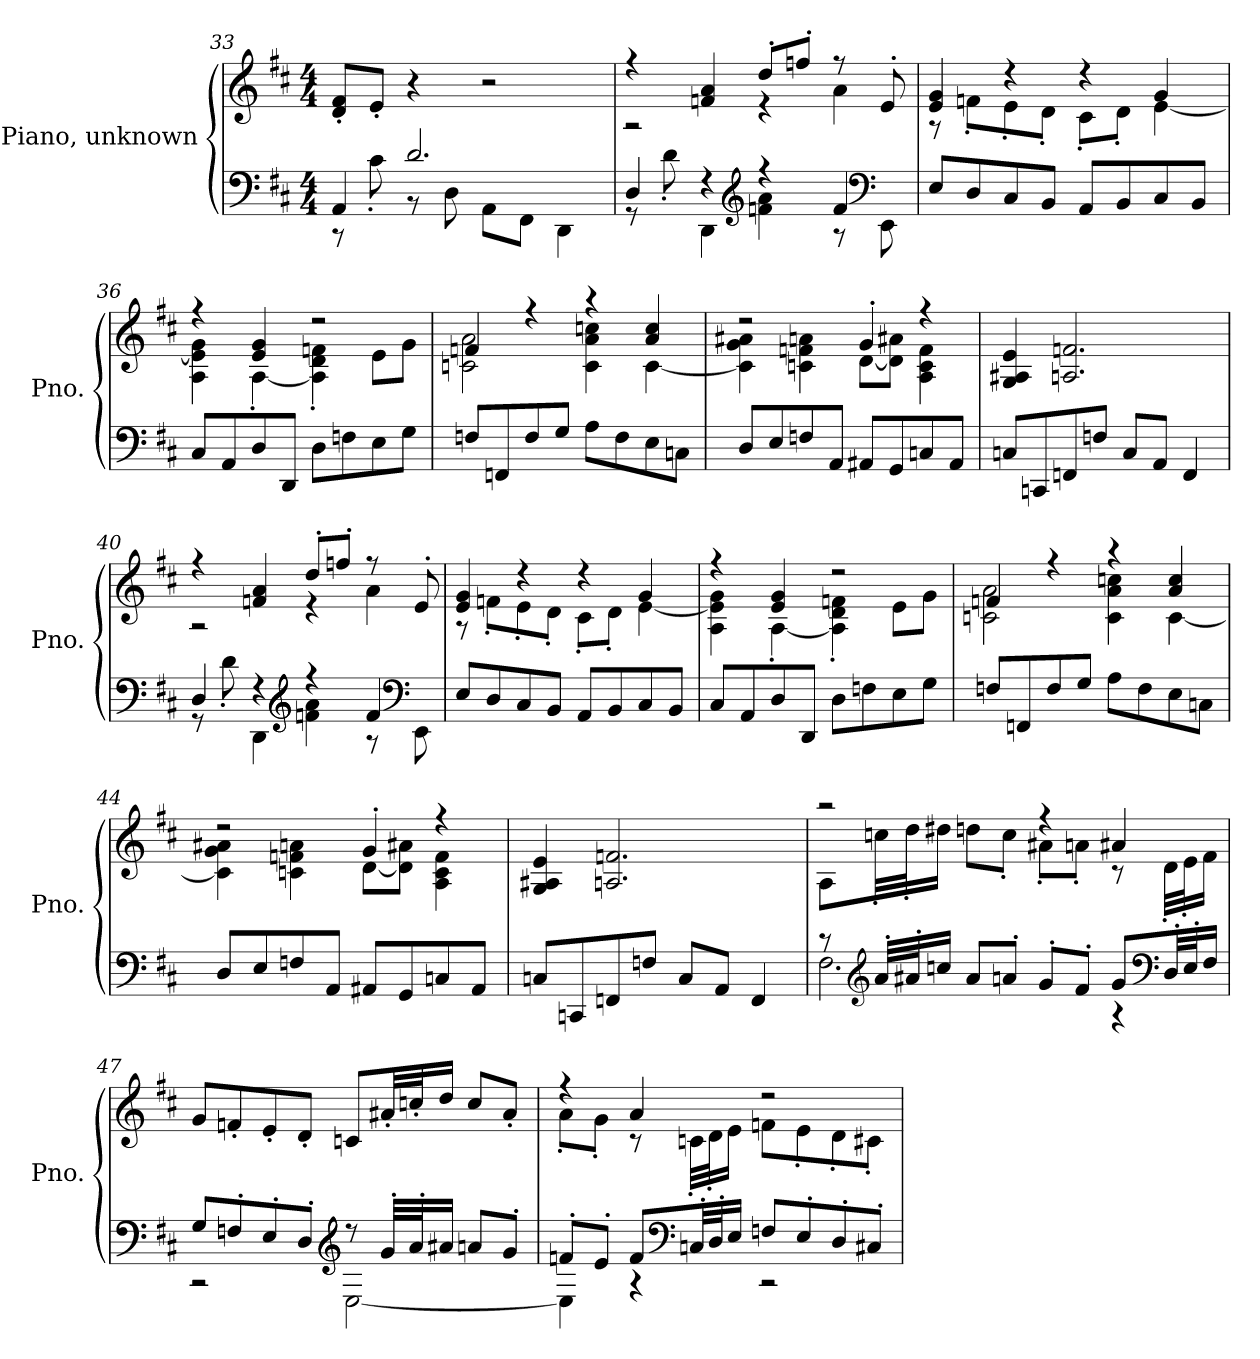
**kern	**kern
*part1	*part1
*staff2	*staff1
*I"Piano, unknown	*
*I'Pno.	*
*clefF4	*clefG2
*k[f#c#]	*k[f#c#]
*M4/4	*M4/4
=33	=33
*^	*
4AA/	8r	8d/' 8f#/'L
.	8c#'\	8e'/J
2.d/	8r	4r
.	8D\	.
.	8AA\L	2r
.	8FF#\J	.
.	4DD\	.
!!LO:LB:g=z
=34	=34	=34
*	*	*^
4D/	8r	4r	2r
.	8d'\	.	.
4r	4DD\	4fn/ 4a/	.
*clefG2	*	*	*
4r	4fn\ 4a\	8dd'/L	4r
.	.	8ffn'/J	.
4f/	8r	8r	4a\
*clefF4	*	*	*
.	8EE\	8e'/	.
*v	*v	*	*
=35	=35	=35
8E/L	4e/ 4g/	8r
8D/	.	8fn'\L
8C#/	4r	8e'\
8BB/J	.	8d'\J
8AA/L	4r	8c#'\L
8BB/	.	8d'\J
8C#/	4g/	[4e\
8BB/J	.	.
=36	=36	=36
8C#/L	4r	4A\ 4e\] 4g\
8AA/	.	.
8D/	4e/ 4g/	[4A'\
8DD/J	.	.
8D\L	2r	4A\]' 4d\' 4fn\'
8Fn\	.	.
8E\	.	8e\L
8G\J	.	8g\J
=37	=37	=37
8Fn/L	4fn/	2cn\ 2a\
8FFn/	.	.
8F/	4r	.
8G/J	.	.
8A\L	4r	4c\ 4a\ 4ccn\
8F\	.	.
8E\	4a/ 4cc/	[4c\
8Cn\J	.	.
!!LO:LB:g=z	!!
=38	=38	=38
8D/L	2r	4c\] 4g\ 4a#X\
8E/	.	.
8Fn/	.	4cn\ 4fn\ 4an\
8AA/J	.	.
8AA#X/L	4g'/	[8d\L
8GG/	.	8d\] 8a#X\J
8Cn/	4r	4A\ 4c\ 4f\
8AA#/J	.	.
*	*v	*v
=39	=39
8Cn/L	4G/ 4A#X/ 4e/
8CCn/	.
8FFn/	2.An/ 2.fn/
8Fn/J	.
8C/L	.
8AA/J	.
4FF/	.
=40	=40
*^	*^
4D/	8r	4r	2r
.	8d'\	.	.
4r	4DD\	4fn/ 4a/	.
*clefG2	*	*	*
4r	4fn\ 4a\	8dd'/L	4r
.	.	8ffn'/J	.
4f/	8r	8r	4a\
*clefF4	*	*	*
.	8EE\	8e'/	.
*v	*v	*	*
=41	=41	=41
8E/L	4e/ 4g/	8r
8D/	.	8fn'\L
8C#/	4r	8e'\
8BB/J	.	8d'\J
8AA/L	4r	8c#'\L
8BB/	.	8d'\J
8C#/	4g/	[4e\
8BB/J	.	.
!!LO:LB:g=z	!!
=42	=42	=42
8C#/L	4r	4A\ 4e\] 4g\
8AA/	.	.
8D/	4e/ 4g/	[4A'\
8DD/J	.	.
8D\L	2r	4A\]' 4d\' 4fn\'
8Fn\	.	.
8E\	.	8e\L
8G\J	.	8g\J
=43	=43	=43
8Fn/L	4fn/	2cn\ 2a\
8FFn/	.	.
8F/	4r	.
8G/J	.	.
8A\L	4r	4c\ 4a\ 4ccn\
8F\	.	.
8E\	4a/ 4cc/	[4c\
8Cn\J	.	.
=44	=44	=44
8D/L	2r	4c\] 4g\ 4a#X\
8E/	.	.
8Fn/	.	4cn\ 4fn\ 4an\
8AA/J	.	.
8AA#X/L	4g'/	[8d\L
8GG/	.	8d\] 8a#X\J
8Cn/	4r	4A\ 4c\ 4f\
8AA#/J	.	.
*	*v	*v
=45	=45
8Cn/L	4G/ 4A#X/ 4e/
8CCn/	.
8FFn/	2.An/ 2.fn/
8Fn/J	.
8C/L	.
8AA/J	.
4FF/	.
!!LO:LB:g=z
=46	=46
*^	*^
8r	2.F#\	2r	8A\L
*clefG2	*	*	*
32a'/LLL	.	.	32ccn'\LL
32a#X'/J	.	.	32dd'\J
16ccn/JJ	.	.	16dd#X\JJ
8a#/L	.	.	8ddn\L
8an'/J	.	.	8cc'\J
8g'/L	.	4r	8a#X'\L
8f#'/J	.	.	8an'\J
8g/L	4r	4a#X/	8r
*clefF4	*	*	*
32D'/LL	.	.	32d'\LLL
32E'/J	.	.	32e'\J
16F#/JJ	.	.	16f#\JJ
*	*	*v	*v
=47	=47	=47
8G/L	2r	8g/L
8Fn'/	.	8fn'/
8E'/	.	8e'/
8D'/J	.	8d'/J
*clefG2	*	*
8r	[2E\	8cn/L
32g'/LLL	.	32a#X'/LL
32a'/J	.	32ccn'/J
16a#X/JJ	.	16dd/JJ
8an/L	.	8cc/L
8g'/J	.	8a#'/J
!!LO:LB:g=z
=48	=48	=48
*	*	*^
8fn'/L	4E\]	4r	8a'\L
8e'/J	.	.	8g'\J
8f/L	4r	4a/	8r
*clefF4	*	*	*
32Cn'/LL	.	.	32cn'\LLL
32D'/J	.	.	32d'\J
16E/JJ	.	.	16e\JJ
8Fn/L	2r	2r	8fn\L
8E'/	.	.	8e'\
8D'/	.	.	8d'\
8C#X'/J	.	.	8c#X'\J
*v	*v	*	*
*	*v	*v
=	=
*-	*-
